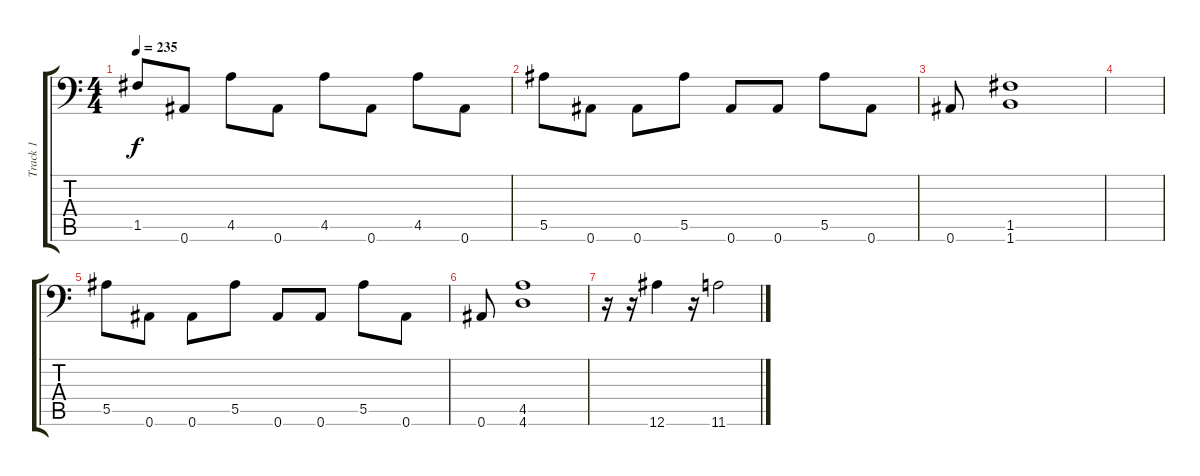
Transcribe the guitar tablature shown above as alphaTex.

\track ("Track 1" "Track 1") {instrument distortionguitar}
\staff {score tabs}
\tuning (C4 G3 Eb3 Bb2 F2 Bb1) {hide}
\ts (4 4)
\tempo 235
\clef f4
\ks c
1.5.8{dy f} 0.6.8 4.5.8 0.6.8 4.5.8 0.6.8 4.5.8 0.6.8 |
5.5.8 0.6.8 0.6.8 5.5.8 0.6.8 0.6.8 5.5.8 0.6.8 |
0.6.8 (1.5 1.6).1 |
|
5.5.8 0.6.8 0.6.8 5.5.8 0.6.8 0.6.8 5.5.8 0.6.8 |
0.6.8 (4.5 4.6).1 |
r.16 r.16 12.6.4 r.16 11.6.2
